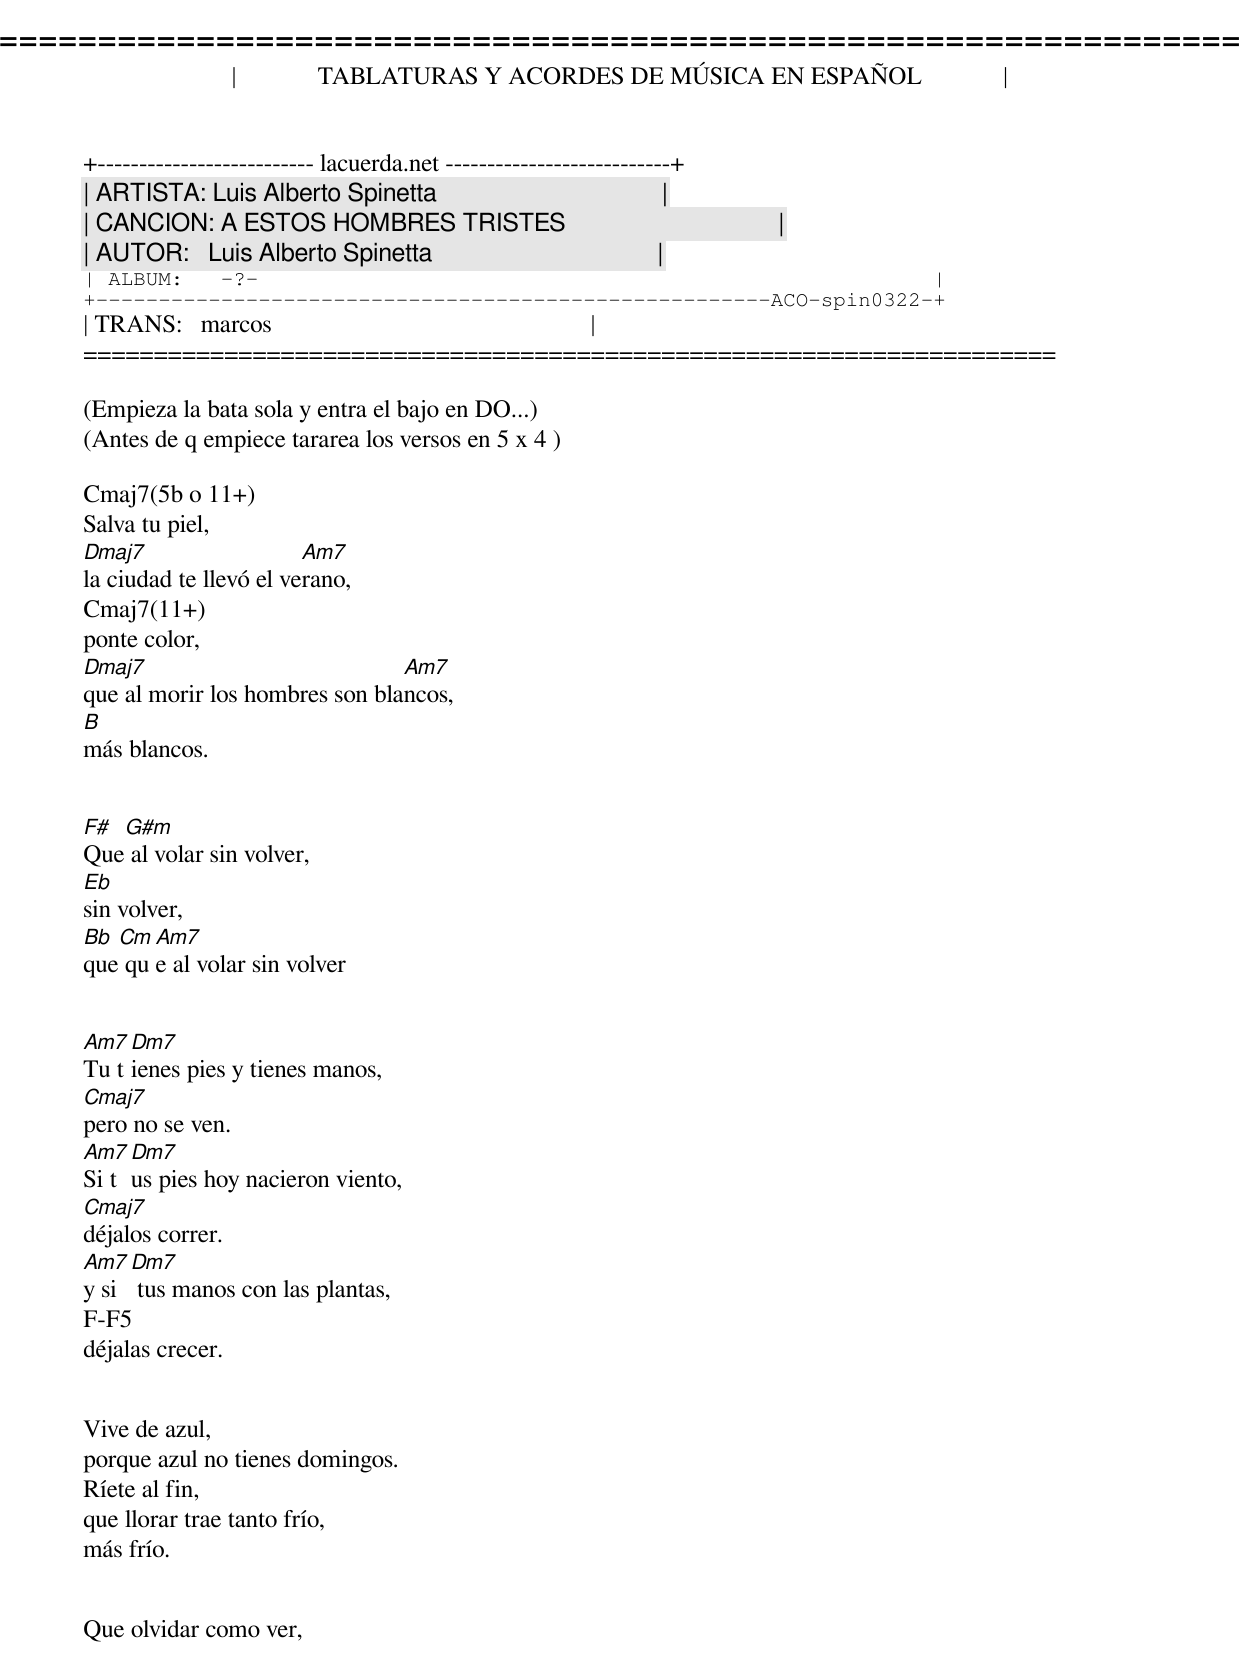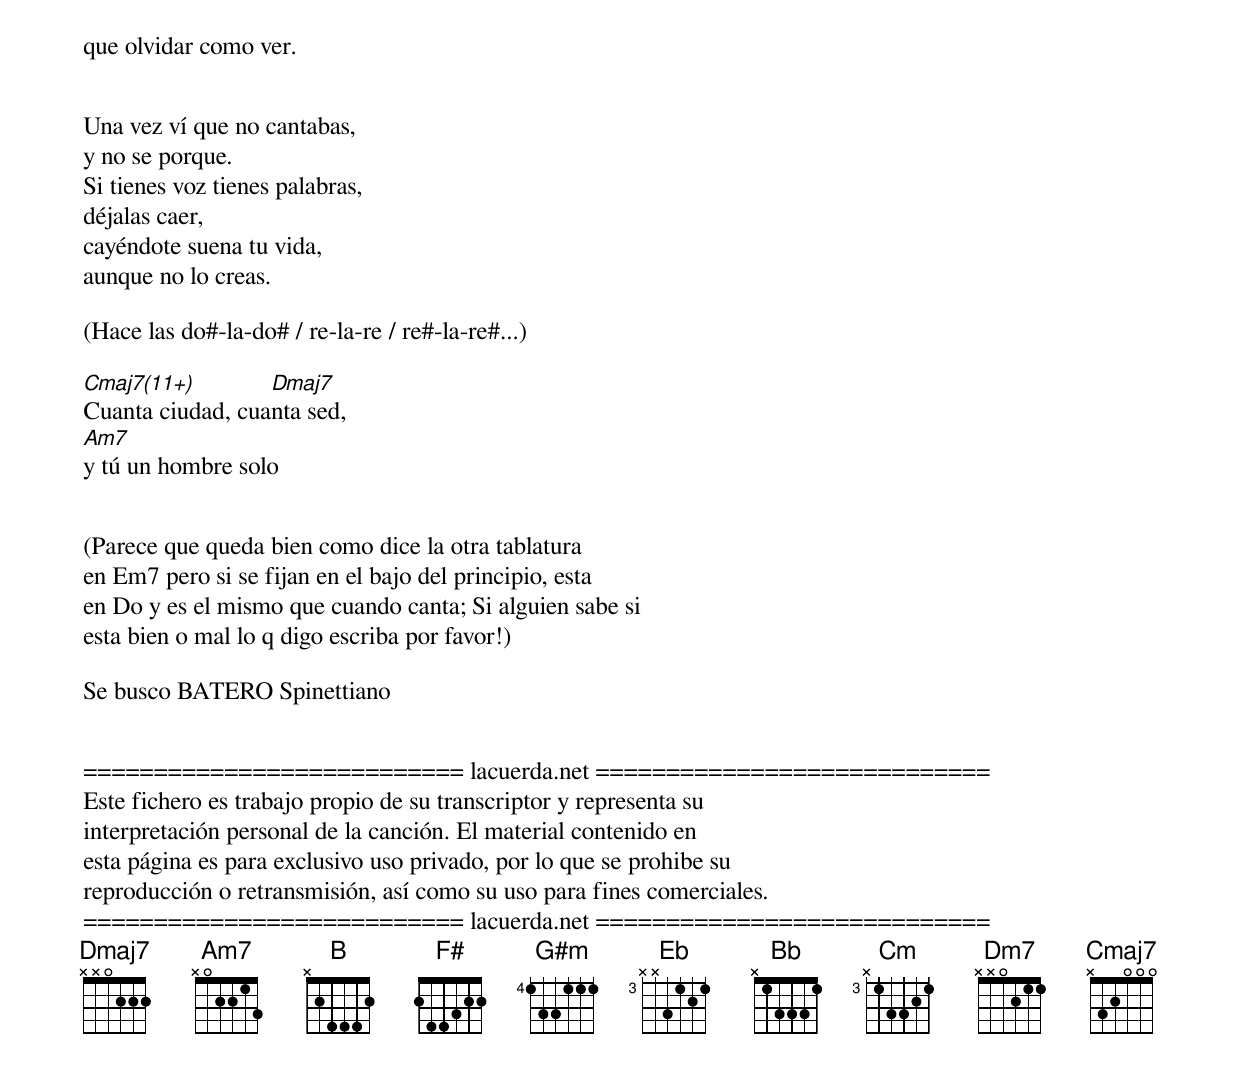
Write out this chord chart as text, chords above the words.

=====================================================================
|             TABLATURAS Y ACORDES DE MÚSICA EN ESPAÑOL             |
+-------------------------- lacuerda.net ---------------------------+
| ARTISTA: Luis Alberto Spinetta                                    |
| CANCION: A ESTOS HOMBRES TRISTES                                  |
| AUTOR:   Luis Alberto Spinetta                                    |
| ALBUM:   -?-                                                      |
+------------------------------------------------------ACO-spin0322-+
| TRANS:   marcos                                                   |
=====================================================================

(Empieza la bata sola y entra el bajo en DO...)
(Antes de q empiece tararea los versos en 5 x 4 )

Cmaj7(5b o 11+)
Salva tu piel,
Dmaj7                   Am7
la ciudad te llevó el verano,
Cmaj7(11+)
ponte color,
Dmaj7                           Am7
que al morir los hombres son blancos,
B
más blancos.


F# G#m
Que al volar sin volver,
Eb
sin volver,
Bb Cm Am7
que que al volar sin volver


Am7 Dm7
Tu tienes pies y tienes manos,
Cmaj7
pero no se ven.
Am7 Dm7
Si tus pies hoy nacieron viento,
Cmaj7
déjalos correr.
Am7 Dm7
y si tus manos con las plantas,
F-F5
déjalas crecer.


Vive de azul,
porque azul no tienes domingos.
Ríete al fin,
que llorar trae tanto frío,
más frío.


Que olvidar como ver,
que olvidar como ver.


Una vez ví que no cantabas,
y no se porque.
Si tienes voz tienes palabras,
déjalas caer,
cayéndote suena tu vida,
aunque no lo creas.

(Hace las do#-la-do# / re-la-re / re#-la-re#...)

Cmaj7(11+)        Dmaj7
Cuanta ciudad, cuanta sed,
Am7
y tú un hombre solo


(Parece que queda bien como dice la otra tablatura
en Em7 pero si se fijan en el bajo del principio, esta
en Do y es el mismo que cuando canta; Si alguien sabe si
esta bien o mal lo q digo escriba por favor!)

Se busco BATERO Spinettiano


=========================== lacuerda.net ============================
Este fichero es trabajo propio de su transcriptor y representa su
interpretación personal de la canción. El material contenido en
esta página es para exclusivo uso privado, por lo que se prohibe su
reproducción o retransmisión, así como su uso para fines comerciales.
=========================== lacuerda.net ============================
